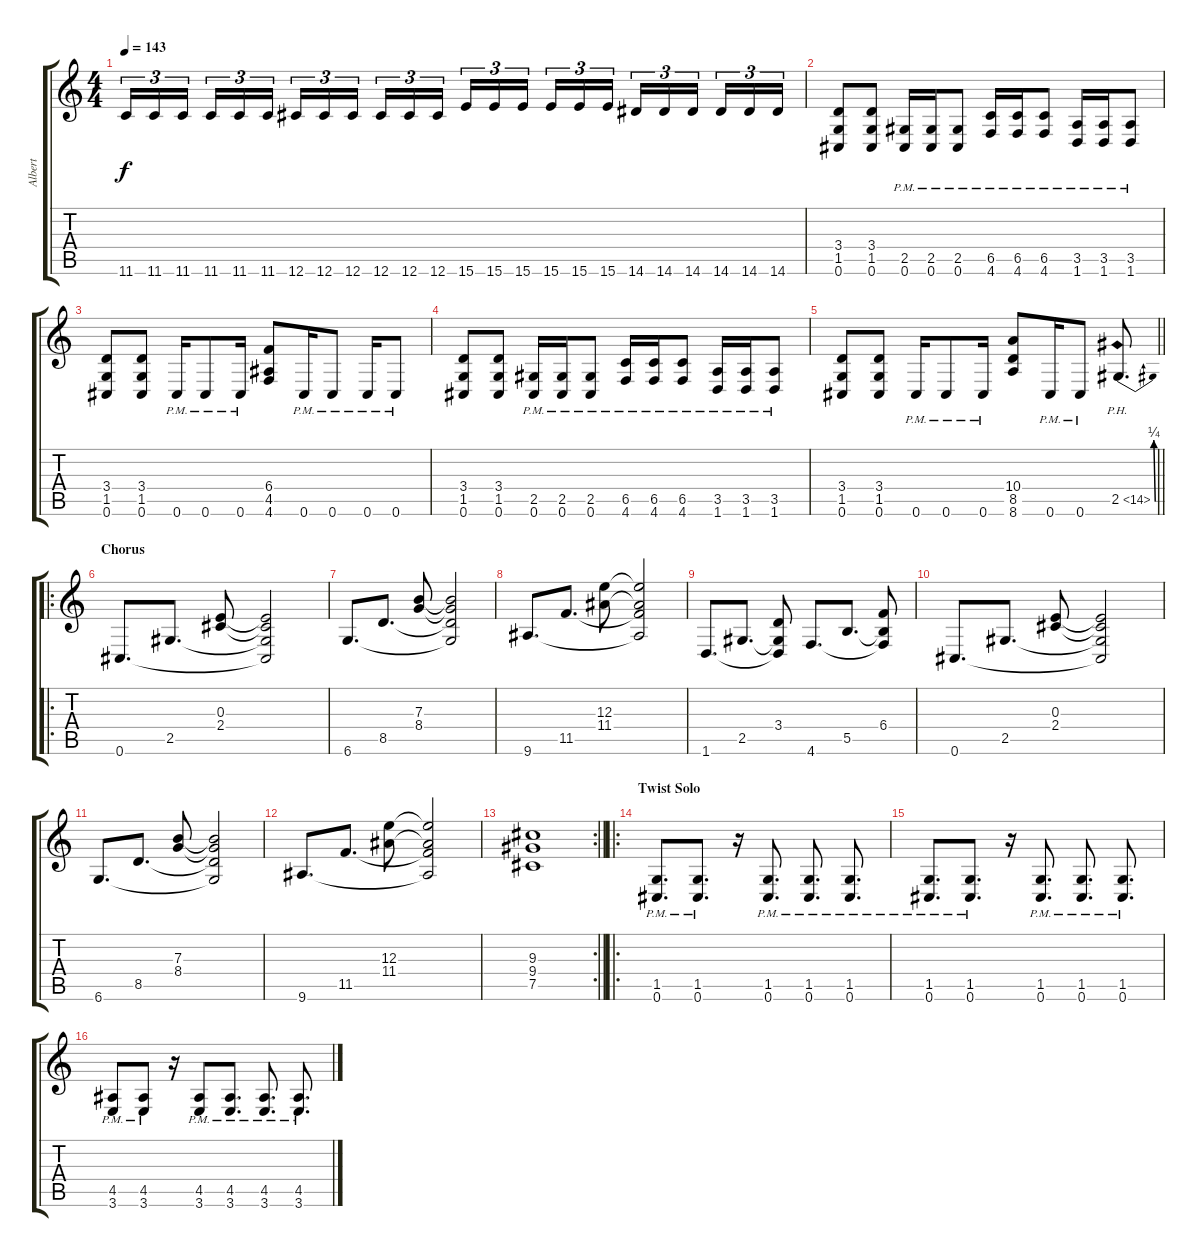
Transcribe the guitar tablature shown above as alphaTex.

\track ("Albert" "Albert") {instrument distortionguitar}
\staff {score tabs}
\tuning (Db4 Ab3 E3 B2 Gb2 Db2) {hide}
\ts (4 4)
\tempo 143
\clef g2
\ks c
11.6.16{tu (3 2) dy f} 11.6.16{tu (3 2)} 11.6.16{tu (3 2) beam splitsecondary} 11.6.16{tu (3 2)} 11.6.16{tu (3 2)} 11.6.16{tu (3 2)} 12.6.16{tu (3 2)} 12.6.16{tu (3 2)} 12.6.16{tu (3 2) beam splitsecondary} 12.6.16{tu (3 2)} 12.6.16{tu (3 2)} 12.6.16{tu (3 2)} 15.6.16{tu (3 2)} 15.6.16{tu (3 2)} 15.6.16{tu (3 2) beam splitsecondary} 15.6.16{tu (3 2)} 15.6.16{tu (3 2)} 15.6.16{tu (3 2)} 14.6.16{tu (3 2)} 14.6.16{tu (3 2)} 14.6.16{tu (3 2) beam splitsecondary} 14.6.16{tu (3 2)} 14.6.16{tu (3 2)} 14.6.16{tu (3 2)} |
(3.4 1.5 0.6).8 (3.4 1.5 0.6).8 (2.5{pm} 0.6{pm}).16 (2.5{pm} 0.6{pm}).16 (2.5{pm} 0.6{pm}).8 (6.5{pm} 4.6{pm}).16 (6.5{pm} 4.6{pm}).16 (6.5{pm} 4.6{pm}).8 (3.5{pm} 1.6{pm}).16 (3.5{pm} 1.6{pm}).16 (3.5{pm} 1.6{pm}).8 |
(3.4 1.5 0.6).8 (3.4 1.5 0.6).8 0.6{pm}.16 0.6{pm}.8 0.6{pm}.16 (6.4 4.5 4.6).8 0.6{pm}.16 0.6{pm}.8 0.6{pm}.16 0.6{pm}.8 |
(3.4 1.5 0.6).8 (3.4 1.5 0.6).8 (2.5{pm} 0.6{pm}).16 (2.5{pm} 0.6{pm}).16 (2.5{pm} 0.6{pm}).8 (6.5{pm} 4.6{pm}).16 (6.5{pm} 4.6{pm}).16 (6.5{pm} 4.6{pm}).8 (3.5{pm} 1.6{pm}).16 (3.5{pm} 1.6{pm}).16 (3.5{pm} 1.6{pm}).8 |
\barLineRight lightlight
(3.4 1.5 0.6).8 (3.4 1.5 0.6).8 0.6{pm}.16 0.6{pm}.8 0.6{pm}.16 (10.4 8.5 8.6).8 0.6{pm}.16 0.6{pm}.8 2.5{be (bend 0 0 60 1) ph 12}.8{d} |
\ro
\section ("" "Chorus")
0.6.8{d} 2.5.8{d} (0.3 2.4).8 (0.3{t} 2.4{t} 2.5{t} 0.6{t}).2 |
6.6.8{d} 8.5.8{d} (7.3 8.4).8 (7.3{t} 8.4{t} 8.5{t} 6.6{t}).2 |
9.6.8{d} 11.5.8{d} (12.3 11.4).8 (12.3{t} 11.4{t} 11.5{t} 9.6{t}).2 |
1.6.8{d} 2.5.8{d} (3.4 2.5{t} 1.6{t}).8 4.6.8{d} 5.5.8{d} (6.4 5.5{t} 4.6{t}).8 |
0.6.8{d} 2.5.8{d} (0.3 2.4).8 (0.3{t} 2.4{t} 2.5{t} 0.6{t}).2 |
6.6.8{d} 8.5.8{d} (7.3 8.4).8 (7.3{t} 8.4{t} 8.5{t} 6.6{t}).2 |
9.6.8{d} 11.5.8{d} (12.3 11.4).8 (12.3{t} 11.4{t} 11.5{t} 9.6{t}).2 |
\rc 2
\barLineRight lightlight
(9.3 9.4 7.5).1 |
\ro
\section ("" "Twist Solo")
(1.5{pm} 0.6{pm}).8{d} (1.5{pm} 0.6{pm}).8{d} r.16 (1.5{pm} 0.6{pm}).8{d} (1.5{pm} 0.6{pm}).8{d} (1.5{pm} 0.6{pm}).8{d} |
(1.5{pm} 0.6{pm}).8{d} (1.5{pm} 0.6{pm}).8{d} r.16 (1.5{pm} 0.6{pm}).8{d} (1.5{pm} 0.6{pm}).8{d} (1.5{pm} 0.6{pm}).8{d} |
(4.5{pm} 3.6{pm}).8 (4.5{pm} 3.6{pm}).8 r.16 (4.5{pm} 3.6{pm}).8 (4.5{pm} 3.6{pm}).8{d} (4.5{pm} 3.6{pm}).8{d} (4.5{pm} 3.6{pm}).8{d}
